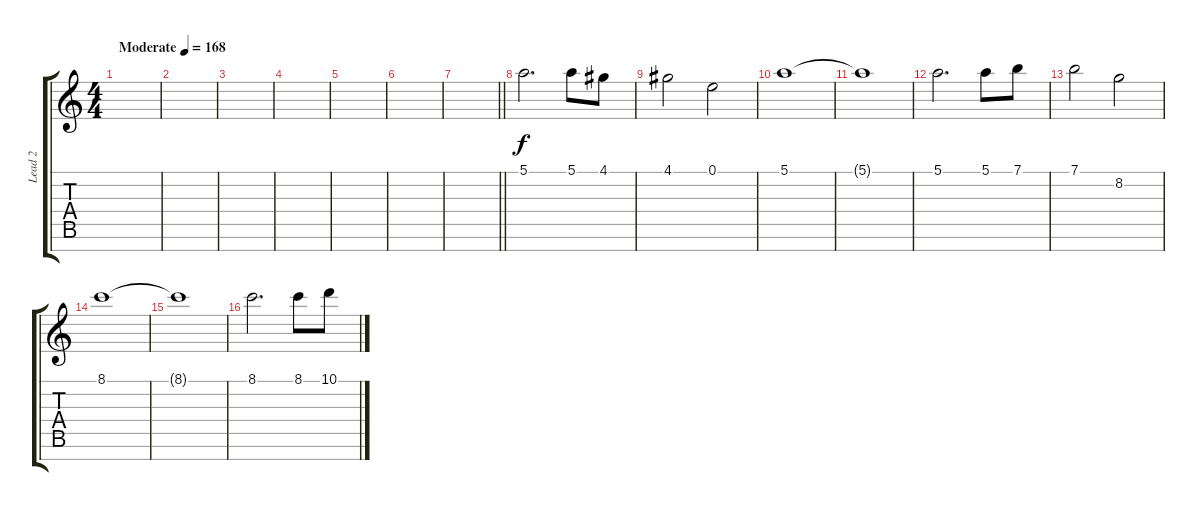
\track ("Lead 2" "Lead 2") {instrument overdrivenguitar}
\staff {score tabs}
\tuning (E4 B3 G3 D3 A2 E2 B1) {hide}
\ts (4 4)
\tempo (168 "Moderate")
\clef g2
\ks c
|
|
|
|
|
|
\barLineRight lightlight
|
5.1.2{d} 5.1.8 4.1.8 |
4.1.2 0.1.2 |
5.1.1 |
5.1{t}.1 |
5.1.2{d} 5.1.8 7.1.8 |
7.1.2 8.2.2 |
8.1.1 |
8.1{t}.1 |
8.1.2{d} 8.1.8 10.1.8
